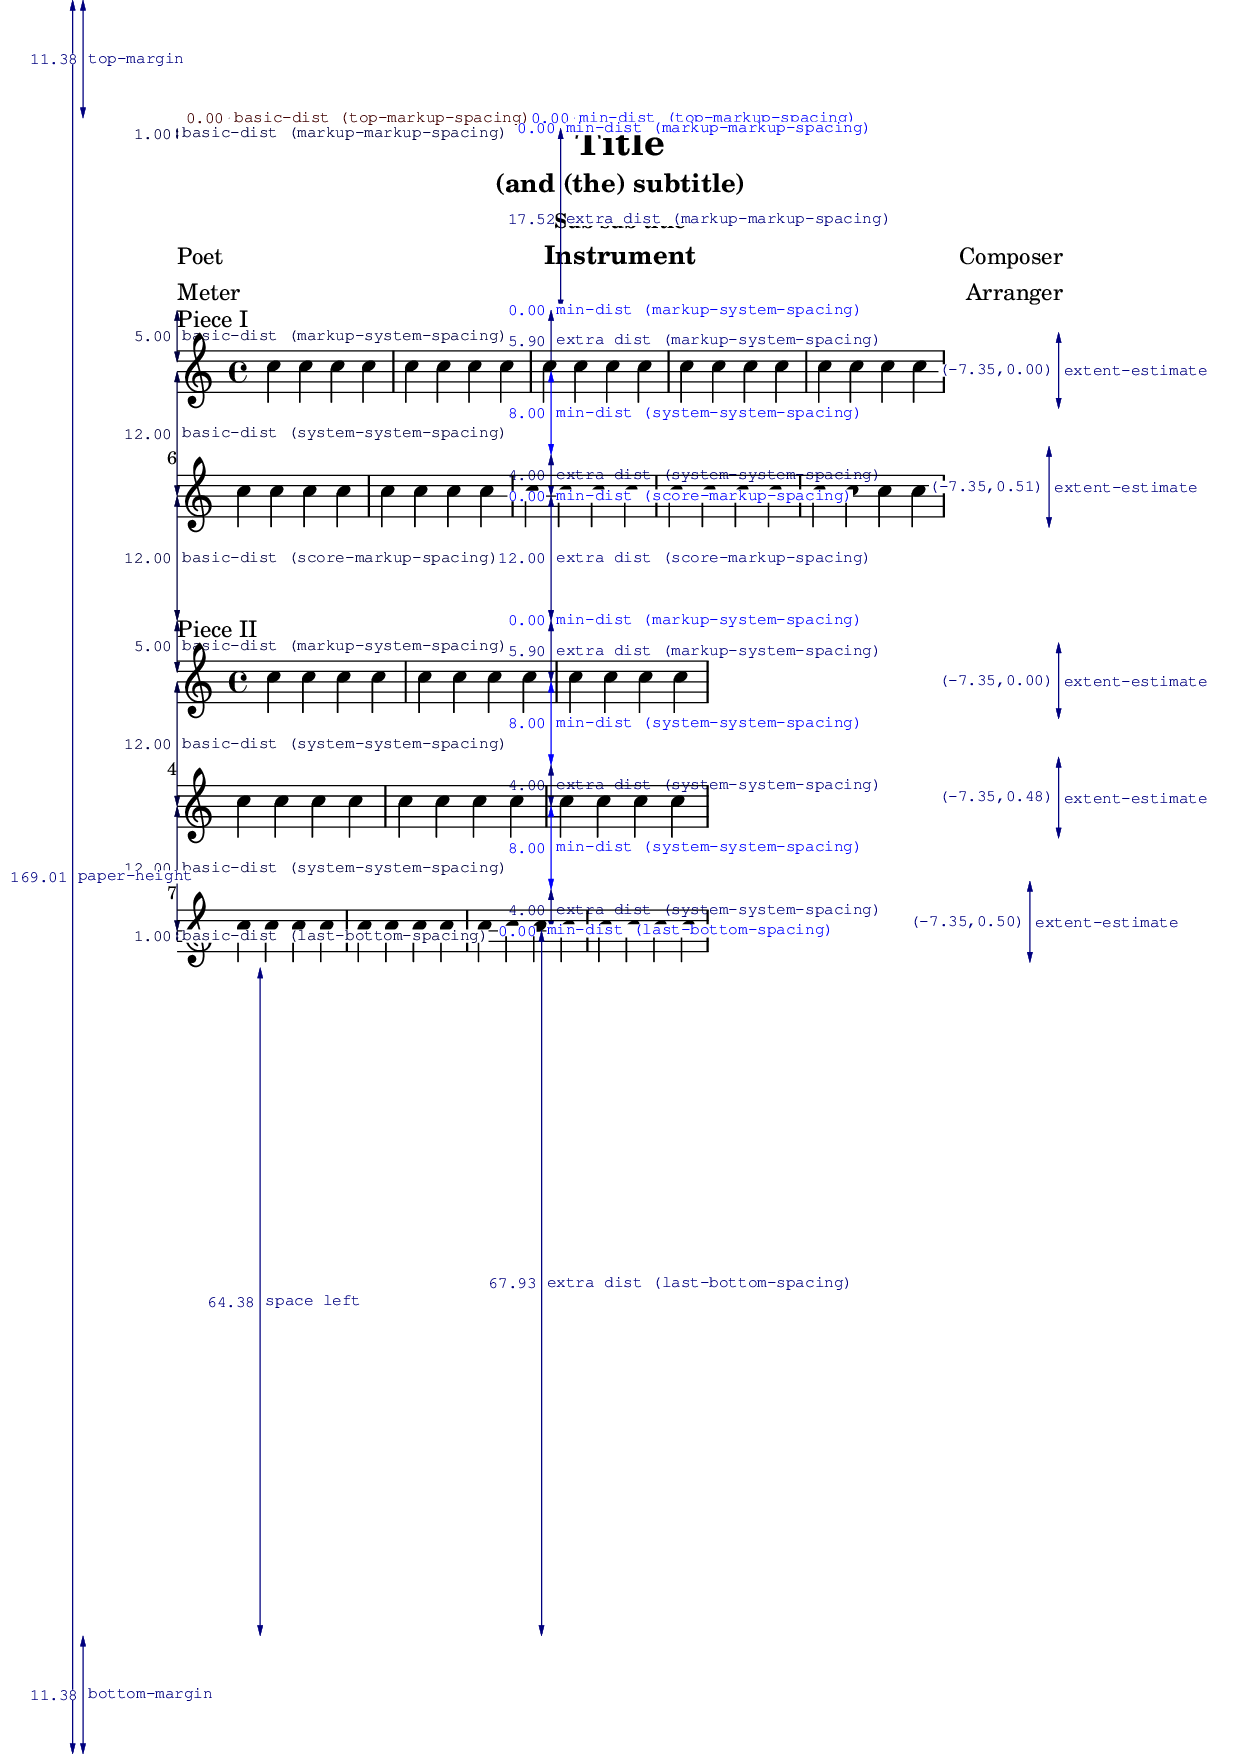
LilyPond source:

%% Generated by lilypond-book
%% Options: [exampleindent=10.16\mm,indent=0\mm,line-width=160\mm]
\include "lilypond-book-preamble.ly"


% ****************************************************************
% Start cut-&-pastable-section
% ****************************************************************



\paper {
  indent = 0\mm
  line-width = 160\mm
  % offset the left padding, also add 1mm as lilypond creates cropped
  % images with a little space on the right
  line-width = #(- line-width (* mm  3.000000) (* mm 1))
}

\layout {
  
}





% ****************************************************************
% ly snippet:
% ****************************************************************
\sourcefilename "/home/gub/NewGub/gub/target/linux-x86/src/lilypond-git.sv.gnu.org--lilypond.git-release-unstable/input/regression/page-layout.ly"
\sourcefileline 0

\version "2.19.21"



\header {

     texidoc = "This shows how different settings on \paper modify the
general page layout. Basically \paper will set the values for the
whole paper while \layout for each \score block.

This file is best viewed outside the collated files document.
"

    title = "Title"
    subtitle = "(and (the) subtitle)"
    subsubtitle = "Sub sub title"
    poet = "Poet"
    composer = "Composer"
    texttranslator = "Text Translator"
    meter = "Meter"
    arranger = "Arranger"
    instrument = "Instrument"
  }


\paper {
    %paper-width = 2\cm
    %paper-height = 2\cm
    top-margin = 2\cm
    bottom-margin = 2\cm
    ragged-bottom = ##t
    ragged-last-bottom = ##t
    left-margin = 3\cm
    line-width = 15\cm
    %rigthmargin = 3\cm

    annotate-spacing = ##t
  }


\book {
    \score {
        \relative {
            \repeat unfold 10 {
                \repeat unfold 4 {c''4}
            }
        }
        \header {piece = "Piece I"}
        \layout {line-width = 13\cm}
    }
    \score {
        \relative {
            \repeat unfold 10 {
                \repeat unfold 4 {c''4}
            }
        }
        \header {
	  breakbefore = ##f
	  piece = "Piece II"
	}
        \layout {line-width = 9\cm}
    }
}



% ****************************************************************
% end ly snippet
% ****************************************************************
